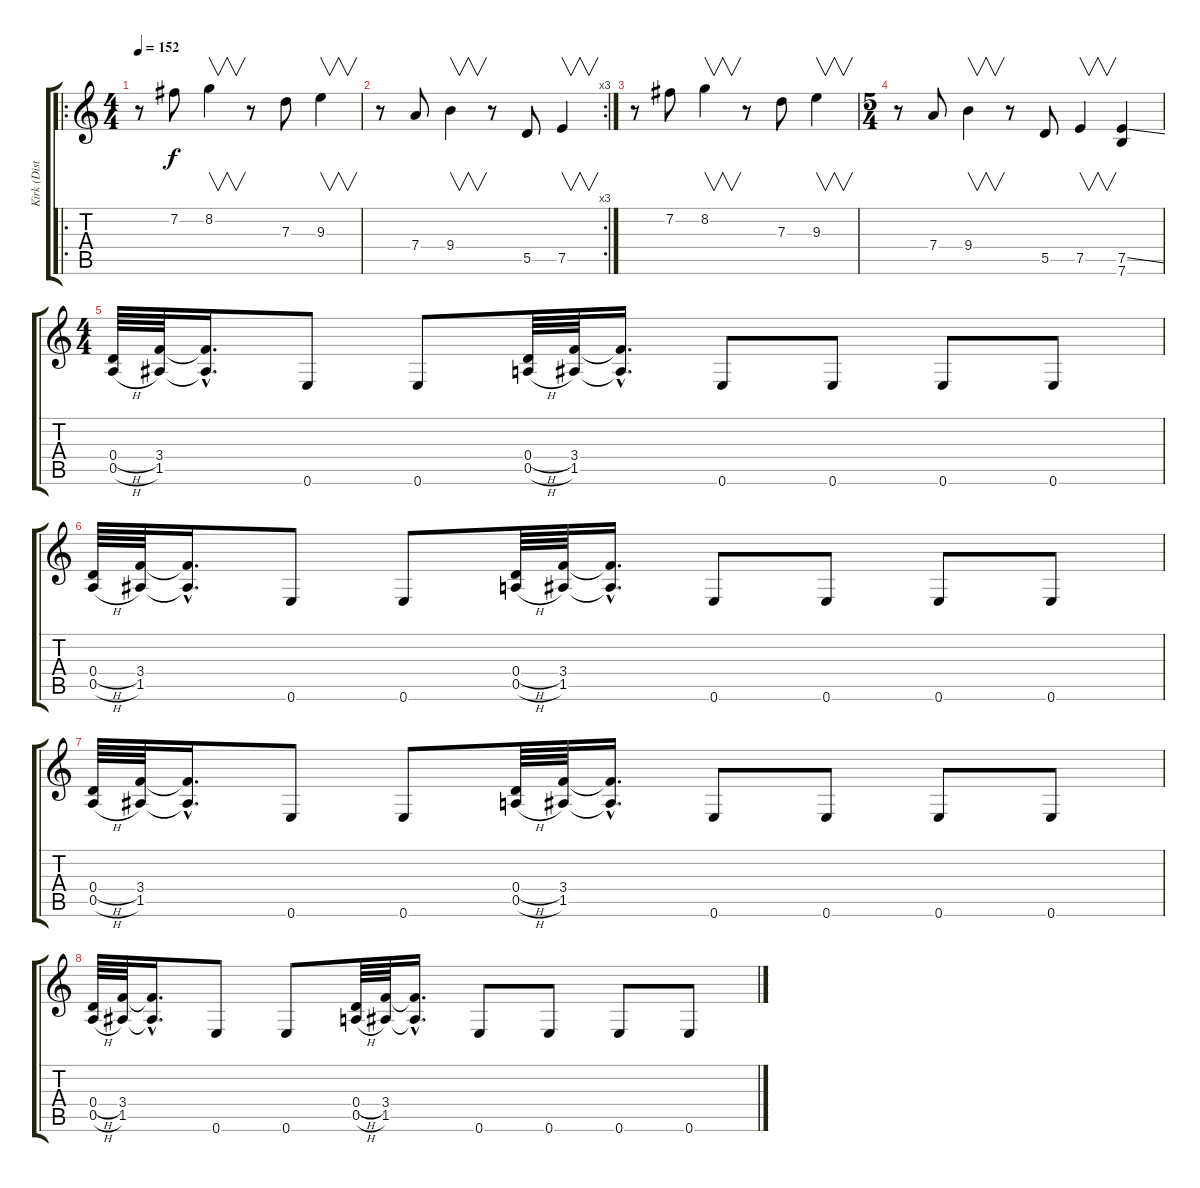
\track ("Kirk (Disto Gtr)" "Kirk (Dist") {instrument distortionguitar}
\staff {score tabs}
\tuning (E4 B3 G3 D3 A2 E2) {hide}
\ro
\ts (4 4)
\tempo 152
\clef g2
\ks c
r.8{dy f instrument distortionguitar} 7.2.8 8.2.4{v} r.8 7.3.8 9.3.4{v} |
\rc 3
r.8 7.4.8 9.4.4{v} r.8 5.5.8 7.5.4{v} |
r.8 7.2.8 8.2.4{v} r.8 7.3.8 9.3.4{v} |
\ts (5 4)
r.8 7.4.8 9.4.4{v} r.8 5.5.8 7.5.4{v} (7.5{ss} 7.6).4 |
\ts (4 4)
(0.4{h} 0.5{h}).64 (3.4 1.5).64 (3.4{hac t} 1.5{hac t}).16{d} 0.6.8 0.6.8 (0.4{h} 0.5{h}).64 (3.4 1.5).64 (3.4{hac t} 1.5{hac t}).16{d} 0.6.8 0.6.8 0.6.8 0.6.8 |
(0.4{h} 0.5{h}).64 (3.4 1.5).64 (3.4{hac t} 1.5{hac t}).16{d} 0.6.8 0.6.8 (0.4{h} 0.5{h}).64 (3.4 1.5).64 (3.4{hac t} 1.5{hac t}).16{d} 0.6.8 0.6.8 0.6.8 0.6.8 |
(0.4{h} 0.5{h}).64 (3.4 1.5).64 (3.4{hac t} 1.5{hac t}).16{d} 0.6.8 0.6.8 (0.4{h} 0.5{h}).64 (3.4 1.5).64 (3.4{hac t} 1.5{hac t}).16{d} 0.6.8 0.6.8 0.6.8 0.6.8 |
(0.4{h} 0.5{h}).64 (3.4 1.5).64 (3.4{hac t} 1.5{hac t}).16{d} 0.6.8 0.6.8 (0.4{h} 0.5{h}).64 (3.4 1.5).64 (3.4{hac t} 1.5{hac t}).16{d} 0.6.8 0.6.8 0.6.8 0.6.8
